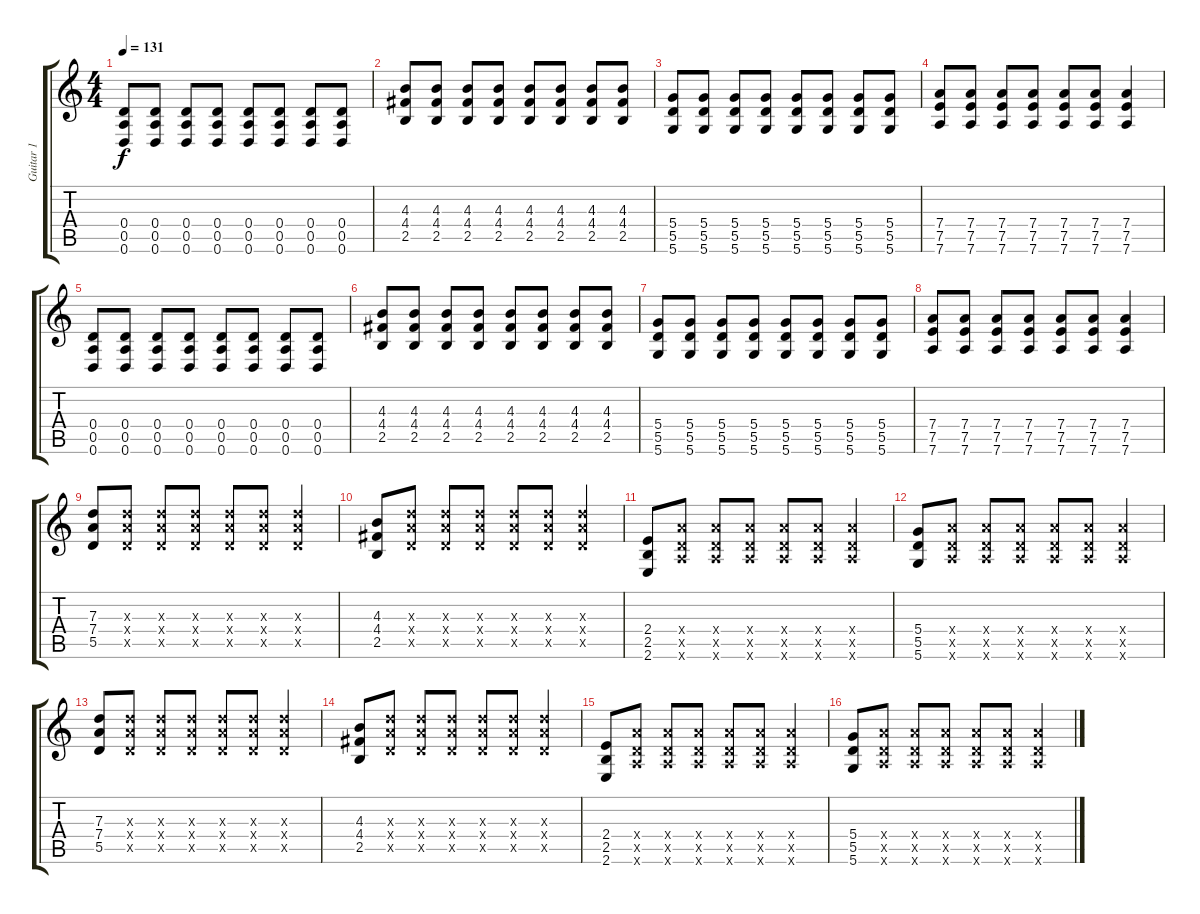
\track ("Guitar 1" "Guitar 1") {instrument overdrivenguitar}
\staff {score tabs}
\tuning (E4 B3 G3 D3 A2 D2) {hide}
\ts (4 4)
\tempo 131
\clef g2
\ks c
(0.4 0.5 0.6).8{dy f} (0.4 0.5 0.6).8 (0.4 0.5 0.6).8 (0.4 0.5 0.6).8 (0.4 0.5 0.6).8 (0.4 0.5 0.6).8 (0.4 0.5 0.6).8 (0.4 0.5 0.6).8 |
(4.3 4.4 2.5).8 (4.3 4.4 2.5).8 (4.3 4.4 2.5).8 (4.3 4.4 2.5).8 (4.3 4.4 2.5).8 (4.3 4.4 2.5).8 (4.3 4.4 2.5).8 (4.3 4.4 2.5).8 |
(5.4 5.5 5.6).8 (5.4 5.5 5.6).8 (5.4 5.5 5.6).8 (5.4 5.5 5.6).8 (5.4 5.5 5.6).8 (5.4 5.5 5.6).8 (5.4 5.5 5.6).8 (5.4 5.5 5.6).8 |
(7.4 7.5 7.6).8 (7.4 7.5 7.6).8 (7.4 7.5 7.6).8 (7.4 7.5 7.6).8 (7.4 7.5 7.6).8 (7.4 7.5 7.6).8 (7.4 7.5 7.6).4 |
(0.4 0.5 0.6).8 (0.4 0.5 0.6).8 (0.4 0.5 0.6).8 (0.4 0.5 0.6).8 (0.4 0.5 0.6).8 (0.4 0.5 0.6).8 (0.4 0.5 0.6).8 (0.4 0.5 0.6).8 |
(4.3 4.4 2.5).8 (4.3 4.4 2.5).8 (4.3 4.4 2.5).8 (4.3 4.4 2.5).8 (4.3 4.4 2.5).8 (4.3 4.4 2.5).8 (4.3 4.4 2.5).8 (4.3 4.4 2.5).8 |
(5.4 5.5 5.6).8 (5.4 5.5 5.6).8 (5.4 5.5 5.6).8 (5.4 5.5 5.6).8 (5.4 5.5 5.6).8 (5.4 5.5 5.6).8 (5.4 5.5 5.6).8 (5.4 5.5 5.6).8 |
(7.4 7.5 7.6).8 (7.4 7.5 7.6).8 (7.4 7.5 7.6).8 (7.4 7.5 7.6).8 (7.4 7.5 7.6).8 (7.4 7.5 7.6).8 (7.4 7.5 7.6).4 |
(7.3 7.4 5.5).8 (7.3{x} 7.4{x} 5.5{x}).8 (7.3{x} 7.4{x} 5.5{x}).8 (7.3{x} 7.4{x} 5.5{x}).8 (7.3{x} 7.4{x} 5.5{x}).8 (7.3{x} 7.4{x} 5.5{x}).8 (7.3{x} 7.4{x} 5.5{x}).4 |
(4.3 4.4 2.5).8 (7.3{x} 7.4{x} 5.5{x}).8 (7.3{x} 7.4{x} 5.5{x}).8 (7.3{x} 7.4{x} 5.5{x}).8 (7.3{x} 7.4{x} 5.5{x}).8 (7.3{x} 7.4{x} 5.5{x}).8 (7.3{x} 7.4{x} 5.5{x}).4 |
(2.4 2.5 2.6).8 (7.4{x} 5.5{x} 7.6{x}).8 (7.4{x} 5.5{x} 7.6{x}).8 (7.4{x} 5.5{x} 7.6{x}).8 (7.4{x} 5.5{x} 7.6{x}).8 (7.4{x} 5.5{x} 7.6{x}).8 (7.4{x} 5.5{x} 7.6{x}).4 |
(5.4 5.5 5.6).8 (7.4{x} 5.5{x} 7.6{x}).8 (7.4{x} 5.5{x} 7.6{x}).8 (7.4{x} 5.5{x} 7.6{x}).8 (7.4{x} 5.5{x} 7.6{x}).8 (7.4{x} 5.5{x} 7.6{x}).8 (7.4{x} 5.5{x} 7.6{x}).4 |
(7.3 7.4 5.5).8 (7.3{x} 7.4{x} 5.5{x}).8 (7.3{x} 7.4{x} 5.5{x}).8 (7.3{x} 7.4{x} 5.5{x}).8 (7.3{x} 7.4{x} 5.5{x}).8 (7.3{x} 7.4{x} 5.5{x}).8 (7.3{x} 7.4{x} 5.5{x}).4 |
(4.3 4.4 2.5).8 (7.3{x} 7.4{x} 5.5{x}).8 (7.3{x} 7.4{x} 5.5{x}).8 (7.3{x} 7.4{x} 5.5{x}).8 (7.3{x} 7.4{x} 5.5{x}).8 (7.3{x} 7.4{x} 5.5{x}).8 (7.3{x} 7.4{x} 5.5{x}).4 |
(2.4 2.5 2.6).8 (7.4{x} 5.5{x} 7.6{x}).8 (7.4{x} 5.5{x} 7.6{x}).8 (7.4{x} 5.5{x} 7.6{x}).8 (7.4{x} 5.5{x} 7.6{x}).8 (7.4{x} 5.5{x} 7.6{x}).8 (7.4{x} 5.5{x} 7.6{x}).4 |
(5.4 5.5 5.6).8 (7.4{x} 5.5{x} 7.6{x}).8 (7.4{x} 5.5{x} 7.6{x}).8 (7.4{x} 5.5{x} 7.6{x}).8 (7.4{x} 5.5{x} 7.6{x}).8 (7.4{x} 5.5{x} 7.6{x}).8 (7.4{x} 5.5{x} 7.6{x}).4
